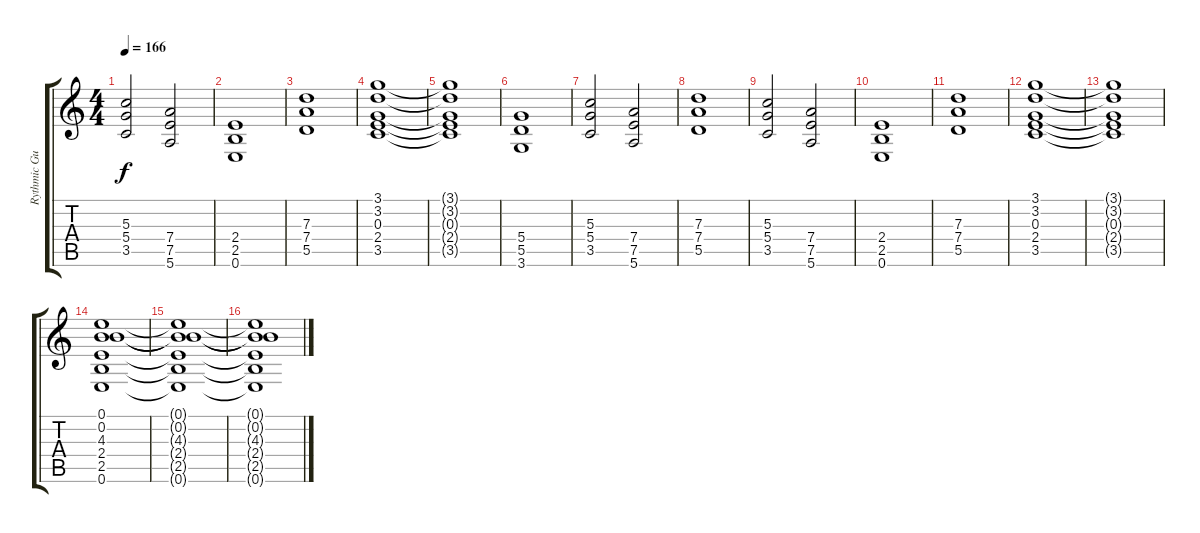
\track ("Rythmic Guitar" "Rythmic Gu") {instrument distortionguitar}
\staff {score tabs}
\tuning (E4 B3 G3 D3 A2 E2) {hide}
\ts (4 4)
\tempo 166
\clef g2
\ks c
(5.3 5.4 3.5).2{dy f} (7.4 7.5 5.6).2 |
(2.4 2.5 0.6).1 |
(7.3 7.4 5.5).1 |
(3.1 3.2 0.3 2.4 3.5).1 |
(3.1{t} 3.2{t} 0.3{t} 2.4{t} 3.5{t}).1 |
(5.4 5.5 3.6).1 |
(5.3 5.4 3.5).2 (7.4 7.5 5.6).2 |
(7.3 7.4 5.5).1 |
(5.3 5.4 3.5).2 (7.4 7.5 5.6).2 |
(2.4 2.5 0.6).1 |
(7.3 7.4 5.5).1 |
(3.1 3.2 0.3 2.4 3.5).1 |
(3.1{t} 3.2{t} 0.3{t} 2.4{t} 3.5{t}).1 |
(0.1 0.2 4.3 2.4 2.5 0.6).1 |
(0.1{t} 0.2{t} 4.3{t} 2.4{t} 2.5{t} 0.6{t}).1 |
(0.1{t} 0.2{t} 4.3{t} 2.4{t} 2.5{t} 0.6{t}).1
